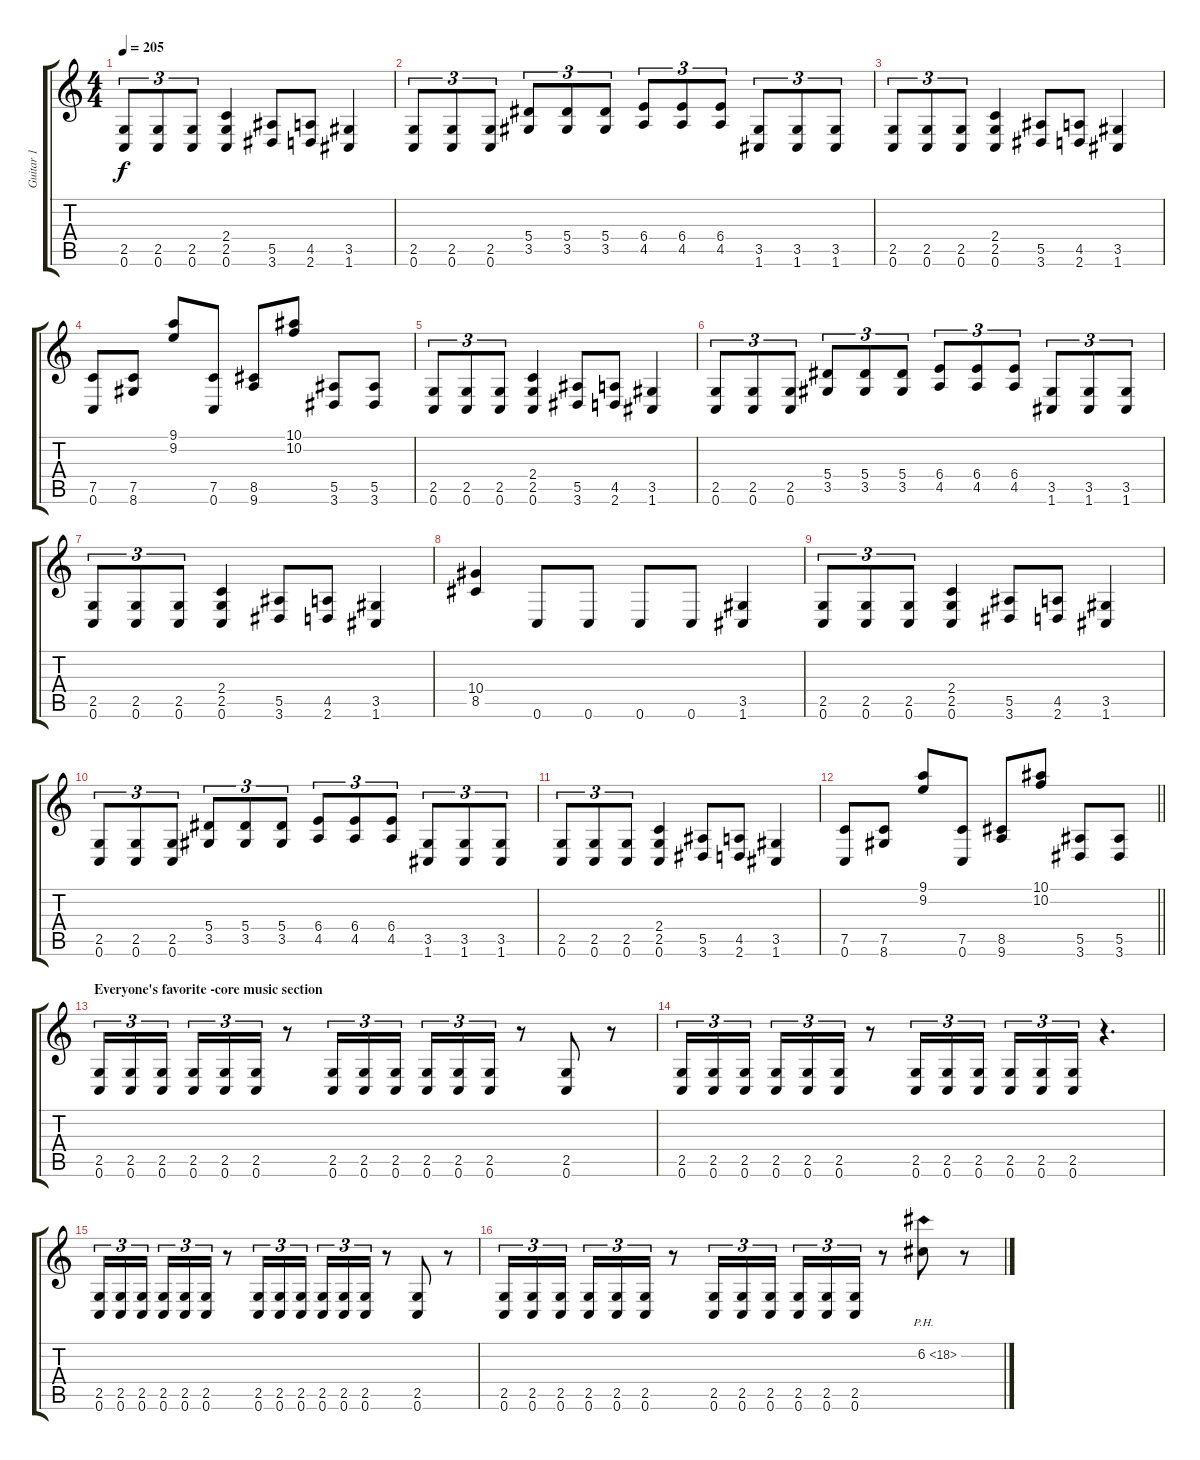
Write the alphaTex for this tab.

\track ("Guitar 1" "Guitar 1") {instrument distortionguitar}
\staff {score tabs}
\tuning (C4 G3 Eb3 Bb2 F2 C2) {hide}
\ts (4 4)
\tempo 205
\clef g2
\ks c
(2.5 0.6).8{tu (3 2) dy f} (2.5 0.6).8{tu (3 2)} (2.5 0.6).8{tu (3 2)} (2.4 2.5 0.6).4 (5.5 3.6).8 (4.5 2.6).8 (3.5 1.6).4 |
(2.5 0.6).8{tu (3 2)} (2.5 0.6).8{tu (3 2)} (2.5 0.6).8{tu (3 2)} (5.4 3.5).8{tu (3 2)} (5.4 3.5).8{tu (3 2)} (5.4 3.5).8{tu (3 2)} (6.4 4.5).8{tu (3 2)} (6.4 4.5).8{tu (3 2)} (6.4 4.5).8{tu (3 2)} (3.5 1.6).8{tu (3 2)} (3.5 1.6).8{tu (3 2)} (3.5 1.6).8{tu (3 2)} |
(2.5 0.6).8{tu (3 2)} (2.5 0.6).8{tu (3 2)} (2.5 0.6).8{tu (3 2)} (2.4 2.5 0.6).4 (5.5 3.6).8 (4.5 2.6).8 (3.5 1.6).4 |
(7.5 0.6).8 (7.5 8.6).8 (9.1 9.2).8 (7.5 0.6).8 (8.5 9.6).8 (10.1 10.2).8 (5.5 3.6).8 (5.5 3.6).8 |
(2.5 0.6).8{tu (3 2)} (2.5 0.6).8{tu (3 2)} (2.5 0.6).8{tu (3 2)} (2.4 2.5 0.6).4 (5.5 3.6).8 (4.5 2.6).8 (3.5 1.6).4 |
(2.5 0.6).8{tu (3 2)} (2.5 0.6).8{tu (3 2)} (2.5 0.6).8{tu (3 2)} (5.4 3.5).8{tu (3 2)} (5.4 3.5).8{tu (3 2)} (5.4 3.5).8{tu (3 2)} (6.4 4.5).8{tu (3 2)} (6.4 4.5).8{tu (3 2)} (6.4 4.5).8{tu (3 2)} (3.5 1.6).8{tu (3 2)} (3.5 1.6).8{tu (3 2)} (3.5 1.6).8{tu (3 2)} |
(2.5 0.6).8{tu (3 2)} (2.5 0.6).8{tu (3 2)} (2.5 0.6).8{tu (3 2)} (2.4 2.5 0.6).4 (5.5 3.6).8 (4.5 2.6).8 (3.5 1.6).4 |
(10.4 8.5).4 0.6.8 0.6.8 0.6.8 0.6.8 (3.5 1.6).4 |
(2.5 0.6).8{tu (3 2)} (2.5 0.6).8{tu (3 2)} (2.5 0.6).8{tu (3 2)} (2.4 2.5 0.6).4 (5.5 3.6).8 (4.5 2.6).8 (3.5 1.6).4 |
(2.5 0.6).8{tu (3 2)} (2.5 0.6).8{tu (3 2)} (2.5 0.6).8{tu (3 2)} (5.4 3.5).8{tu (3 2)} (5.4 3.5).8{tu (3 2)} (5.4 3.5).8{tu (3 2)} (6.4 4.5).8{tu (3 2)} (6.4 4.5).8{tu (3 2)} (6.4 4.5).8{tu (3 2)} (3.5 1.6).8{tu (3 2)} (3.5 1.6).8{tu (3 2)} (3.5 1.6).8{tu (3 2)} |
(2.5 0.6).8{tu (3 2)} (2.5 0.6).8{tu (3 2)} (2.5 0.6).8{tu (3 2)} (2.4 2.5 0.6).4 (5.5 3.6).8 (4.5 2.6).8 (3.5 1.6).4 |
\barLineRight lightlight
(7.5 0.6).8 (7.5 8.6).8 (9.1 9.2).8 (7.5 0.6).8 (8.5 9.6).8 (10.1 10.2).8 (5.5 3.6).8 (5.5 3.6).8 |
\section ("" "Everyone's favorite -core music section")
(2.5 0.6).16{tu (3 2)} (2.5 0.6).16{tu (3 2)} (2.5 0.6).16{tu (3 2)} (2.5 0.6).16{tu (3 2)} (2.5 0.6).16{tu (3 2)} (2.5 0.6).16{tu (3 2)} r.8 (2.5 0.6).16{tu (3 2)} (2.5 0.6).16{tu (3 2)} (2.5 0.6).16{tu (3 2)} (2.5 0.6).16{tu (3 2)} (2.5 0.6).16{tu (3 2)} (2.5 0.6).16{tu (3 2)} r.8 (2.5 0.6).8 r.8 |
(2.5 0.6).16{tu (3 2)} (2.5 0.6).16{tu (3 2)} (2.5 0.6).16{tu (3 2)} (2.5 0.6).16{tu (3 2)} (2.5 0.6).16{tu (3 2)} (2.5 0.6).16{tu (3 2)} r.8 (2.5 0.6).16{tu (3 2)} (2.5 0.6).16{tu (3 2)} (2.5 0.6).16{tu (3 2)} (2.5 0.6).16{tu (3 2)} (2.5 0.6).16{tu (3 2)} (2.5 0.6).16{tu (3 2)} r.4{d} |
(2.5 0.6).16{tu (3 2)} (2.5 0.6).16{tu (3 2)} (2.5 0.6).16{tu (3 2)} (2.5 0.6).16{tu (3 2)} (2.5 0.6).16{tu (3 2)} (2.5 0.6).16{tu (3 2)} r.8 (2.5 0.6).16{tu (3 2)} (2.5 0.6).16{tu (3 2)} (2.5 0.6).16{tu (3 2)} (2.5 0.6).16{tu (3 2)} (2.5 0.6).16{tu (3 2)} (2.5 0.6).16{tu (3 2)} r.8 (2.5 0.6).8 r.8 |
(2.5 0.6).16{tu (3 2)} (2.5 0.6).16{tu (3 2)} (2.5 0.6).16{tu (3 2)} (2.5 0.6).16{tu (3 2)} (2.5 0.6).16{tu (3 2)} (2.5 0.6).16{tu (3 2)} r.8 (2.5 0.6).16{tu (3 2)} (2.5 0.6).16{tu (3 2)} (2.5 0.6).16{tu (3 2)} (2.5 0.6).16{tu (3 2)} (2.5 0.6).16{tu (3 2)} (2.5 0.6).16{tu (3 2)} r.8 6.2{ph 12}.8 r.8
